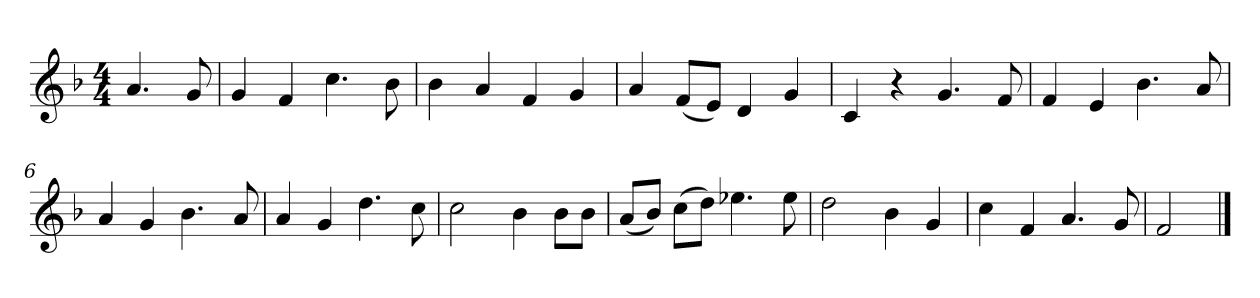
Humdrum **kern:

**kern
*part1
*staff1
*k[b-]
*M4/4
*MM120
=
4.a
8g
=1
4g
4f
4.cc
8b-
=2
4b-
4a
4f
4g
=3
4a
(8fL
8eJ)
4d
4g
=4
4c
4r
4.g
8f
=5
4f
4e
4.b-
8a
=6
4a
4g
4.b-
8a
=7
4a
4g
4.dd
8cc
=8
2cc
4b-
8b-L
8b-J
=9
(8aL
8b-J)
(8ccL
8ddJ)
4.ee-X
8ee-
=10
2dd
4b-
4g
=11
4cc
4f
4.a
8g
=12
2f
==
*-
